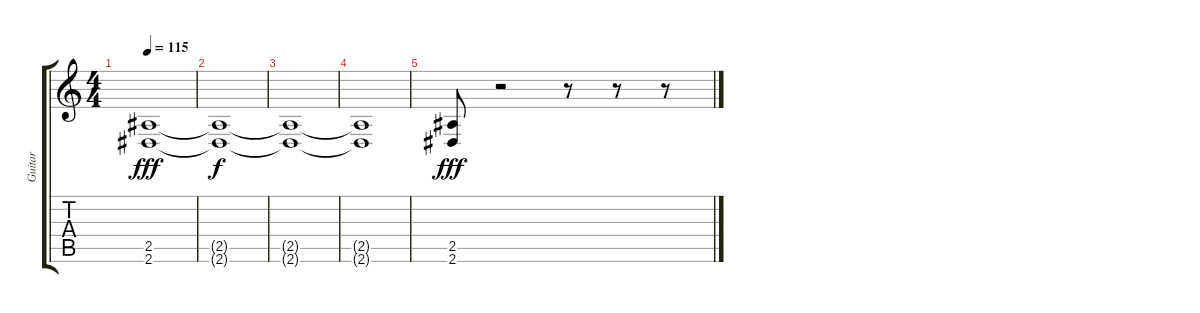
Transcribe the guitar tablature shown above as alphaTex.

\track ("Guitar" "Guitar") {instrument overdrivenguitar}
\staff {score tabs}
\tuning (Eb4 Bb3 Gb3 Db3 Ab2 Db2) {hide}
\ts (4 4)
\tempo 115
\clef g2
\ks c
(2.5 2.6).1{dy fff} |
(2.5{t} 2.6{t}).1{dy f} |
(2.5{t} 2.6{t}).1 |
(2.5{t} 2.6{t}).1 |
(2.5 2.6).8{dy fff} r.2 r.8 r.8 r.8
